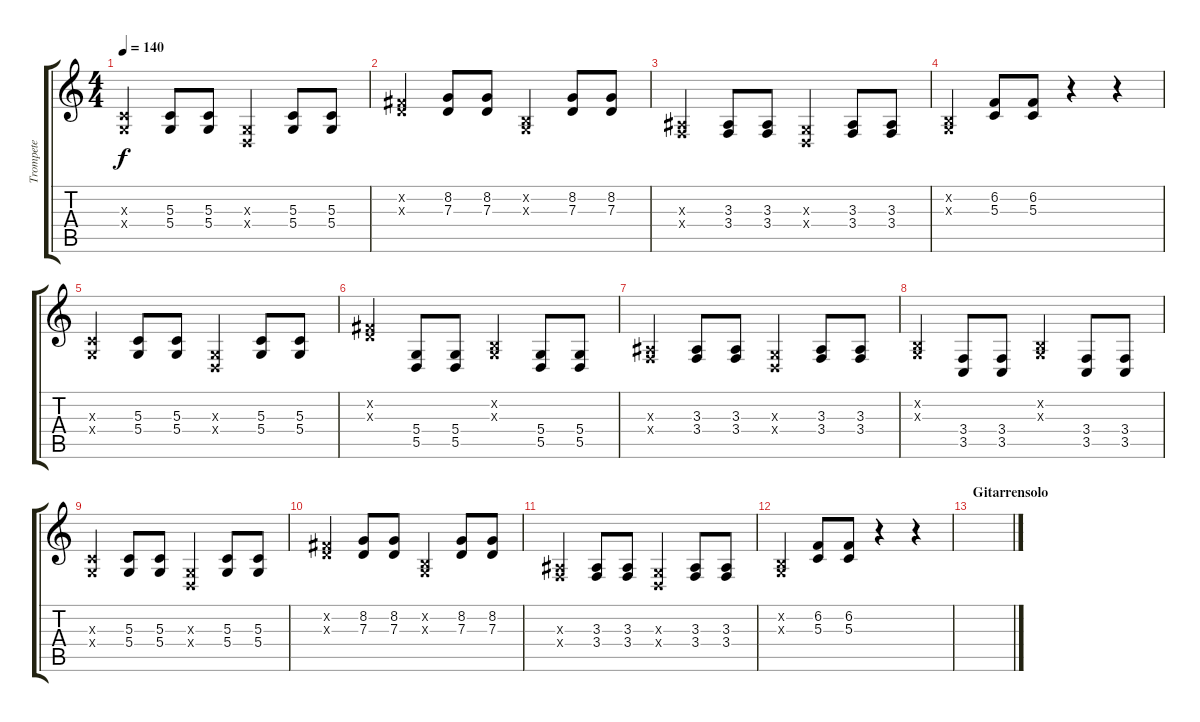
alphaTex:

\track ("Trompete" "Trompete") {instrument trumpet}
\staff {score tabs}
\tuning (E4 B3 G3 D3 A2 E2) {hide}
\ts (4 4)
\tempo 140
\clef g2
\ks c
(5.3{x} 5.4{x}).4{dy f} (5.3 5.4).8 (5.3 5.4).8 (0.3{x} 0.4{x}).4 (5.3 5.4).8 (5.3 5.4).8 |
(7.2{x} 7.3{x}).4 (8.2 7.3).8 (8.2 7.3).8 (0.2{x} 0.3{x}).4 (8.2 7.3).8 (8.2 7.3).8 |
(3.3{x} 3.4{x}).4 (3.3 3.4).8 (3.3 3.4).8 (0.3{x} 0.4{x}).4 (3.3 3.4).8 (3.3 3.4).8 |
(0.2{x} 0.3{x}).4 (6.2 5.3).8 (6.2 5.3).8 r.4 r.4 |
(5.3{x} 5.4{x}).4 (5.3 5.4).8 (5.3 5.4).8 (0.3{x} 0.4{x}).4 (5.3 5.4).8 (5.3 5.4).8 |
(7.2{x} 7.3{x}).4 (5.4 5.5).8 (5.4 5.5).8 (0.2{x} 0.3{x}).4 (5.4 5.5).8 (5.4 5.5).8 |
(3.3{x} 3.4{x}).4 (3.3 3.4).8 (3.3 3.4).8 (0.3{x} 0.4{x}).4 (3.3 3.4).8 (3.3 3.4).8 |
(0.2{x} 0.3{x}).4 (3.4 3.5).8 (3.4 3.5).8 (0.2{x} 0.3{x}).4 (3.4 3.5).8 (3.4 3.5).8 |
(5.3{x} 5.4{x}).4 (5.3 5.4).8 (5.3 5.4).8 (0.3{x} 0.4{x}).4 (5.3 5.4).8 (5.3 5.4).8 |
(7.2{x} 7.3{x}).4 (8.2 7.3).8 (8.2 7.3).8 (0.2{x} 0.3{x}).4 (8.2 7.3).8 (8.2 7.3).8 |
(3.3{x} 3.4{x}).4 (3.3 3.4).8 (3.3 3.4).8 (0.3{x} 0.4{x}).4 (3.3 3.4).8 (3.3 3.4).8 |
(0.2{x} 0.3{x}).4 (6.2 5.3).8 (6.2 5.3).8 r.4 r.4 |
\section ("" "Gitarrensolo")
